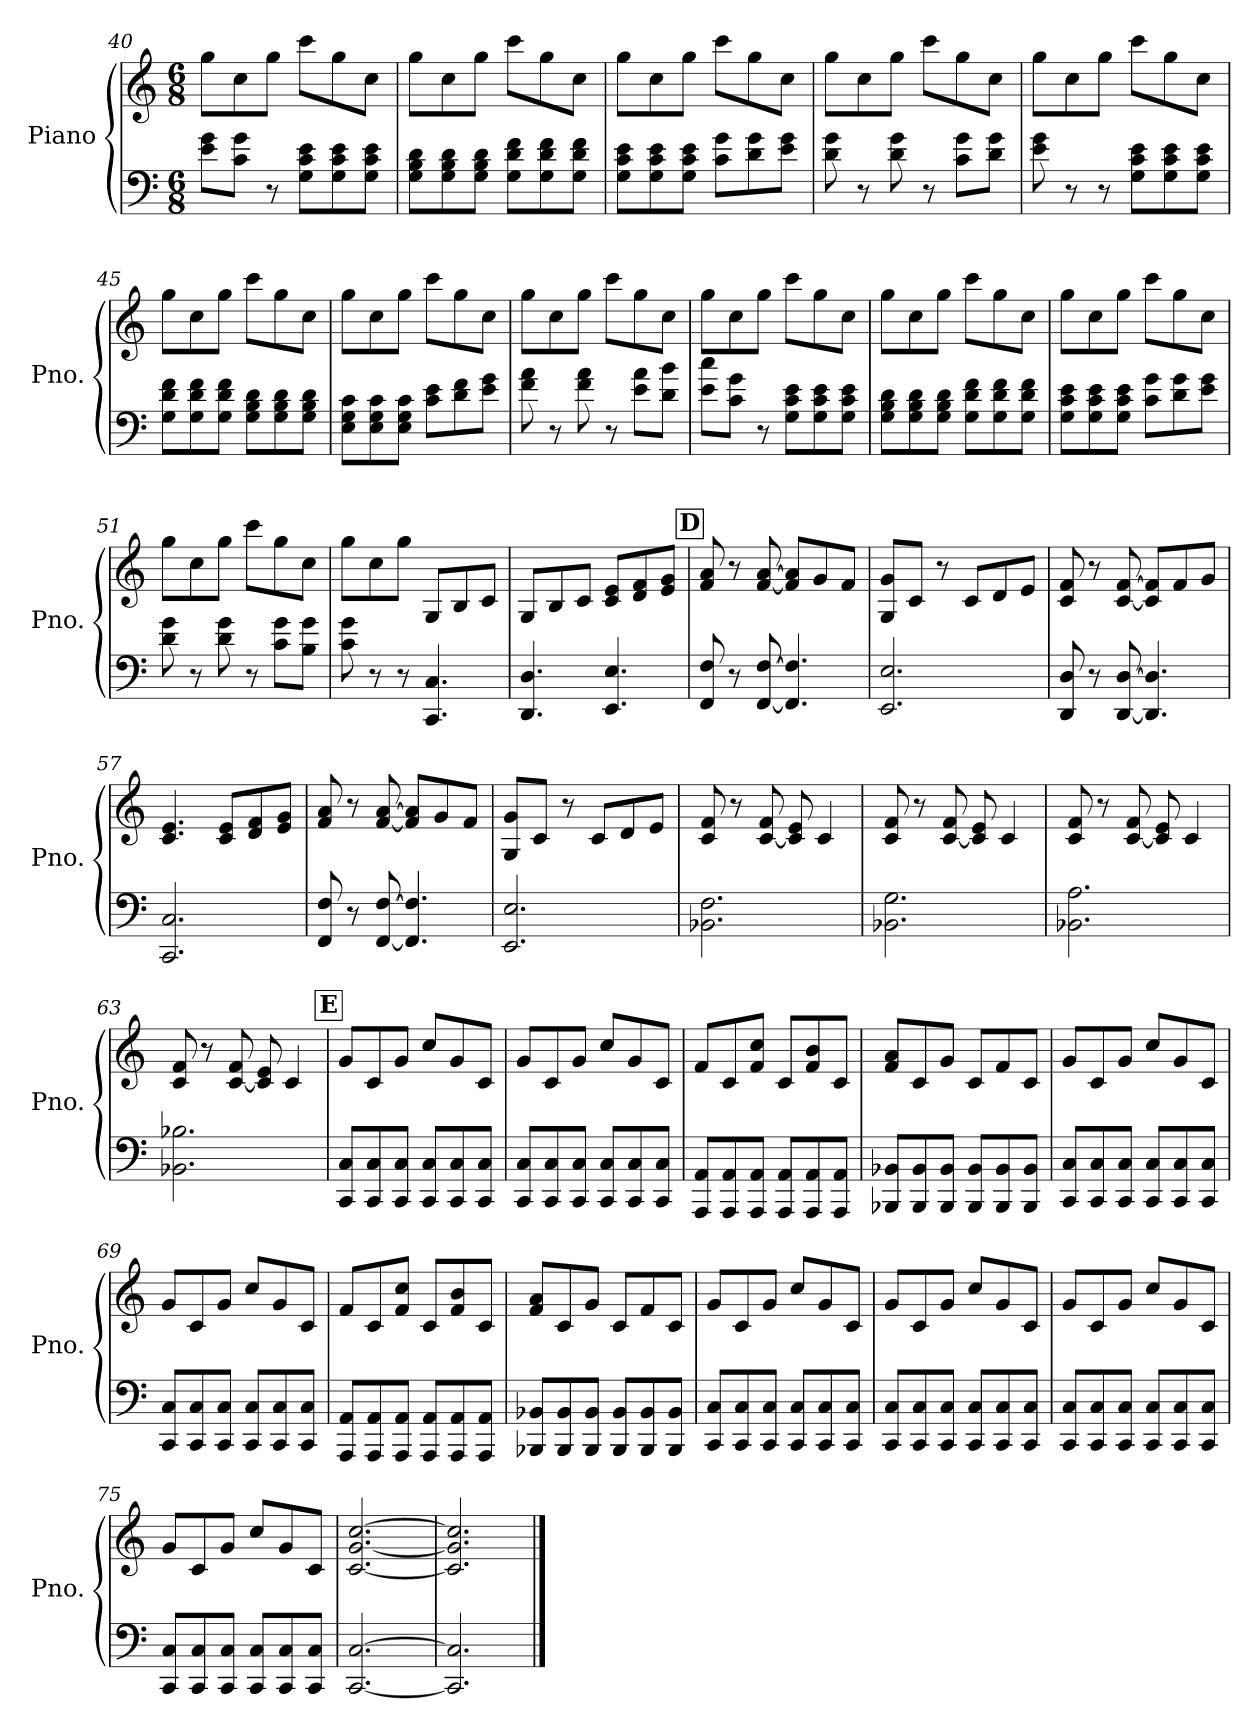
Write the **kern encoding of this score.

**kern	**kern
*part1	*part1
*staff2	*staff1
*I"Piano	*
*I'Pno.	*
*clefF4	*clefG2
*k[]	*k[]
*M6/8	*M6/8
=40	=40
8e\ 8g\L	8gg\L
8c\ 8g\J	8cc\
8r	8gg\J
8G\ 8c\ 8e\L	8ccc\L
8G\ 8c\ 8e\	8gg\
8G\ 8c\ 8e\J	8cc\J
=41	=41
8G\ 8B\ 8d\L	8gg\L
8G\ 8B\ 8d\	8cc\
8G\ 8B\ 8d\J	8gg\J
8G\ 8d\ 8f\L	8ccc\L
8G\ 8d\ 8f\	8gg\
8G\ 8d\ 8f\J	8cc\J
=42	=42
8G\ 8c\ 8e\L	8gg\L
8G\ 8c\ 8e\	8cc\
8G\ 8c\ 8e\J	8gg\J
8c\ 8g\L	8ccc\L
8d\ 8g\	8gg\
8e\ 8g\J	8cc\J
!!LO:LB:g=z
=43	=43
8d\ 8g\	8gg\L
8r	8cc\
8d\ 8g\	8gg\J
8r	8ccc\L
8c\ 8g\L	8gg\
8d\ 8g\J	8cc\J
=44	=44
8e\ 8g\	8gg\L
8r	8cc\
8r	8gg\J
8G\ 8c\ 8e\L	8ccc\L
8G\ 8c\ 8e\	8gg\
8G\ 8c\ 8e\J	8cc\J
=45	=45
8G\ 8d\ 8f\L	8gg\L
8G\ 8d\ 8f\	8cc\
8G\ 8d\ 8f\J	8gg\J
8G\ 8B\ 8d\L	8ccc\L
8G\ 8B\ 8d\	8gg\
8G\ 8B\ 8d\J	8cc\J
=46	=46
8E\ 8G\ 8c\L	8gg\L
8E\ 8G\ 8c\	8cc\
8E\ 8G\ 8c\J	8gg\J
8c\ 8e\L	8ccc\L
8d\ 8f\	8gg\
8e\ 8g\J	8cc\J
=47	=47
8f\ 8a\	8gg\L
8r	8cc\
8f\ 8a\	8gg\J
8r	8ccc\L
8e\ 8a\L	8gg\
8d\ 8b\J	8cc\J
=48	=48
8e\ 8cc\L	8gg\L
8c\ 8g\J	8cc\
8r	8gg\J
8G\ 8c\ 8e\L	8ccc\L
8G\ 8c\ 8e\	8gg\
8G\ 8c\ 8e\J	8cc\J
!!LO:LB:g=z
=49	=49
8G\ 8B\ 8d\L	8gg\L
8G\ 8B\ 8d\	8cc\
8G\ 8B\ 8d\J	8gg\J
8G\ 8d\ 8f\L	8ccc\L
8G\ 8d\ 8f\	8gg\
8G\ 8d\ 8f\J	8cc\J
=50	=50
8G\ 8c\ 8e\L	8gg\L
8G\ 8c\ 8e\	8cc\
8G\ 8c\ 8e\J	8gg\J
8c\ 8g\L	8ccc\L
8d\ 8g\	8gg\
8e\ 8g\J	8cc\J
=51	=51
8d\ 8g\	8gg\L
8r	8cc\
8d\ 8g\	8gg\J
8r	8ccc\L
8c\ 8g\L	8gg\
8B\ 8g\J	8cc\J
=52	=52
8c\ 8g\	8gg\L
8r	8cc\
8r	8gg\J
4.CC/ 4.C/	8G/L
.	8B/
.	8c/J
=53	=53
4.DD/ 4.D/	8G/L
.	8B/
.	8c/J
4.EE/ 4.E/	8c/ 8e/L
.	8d/ 8f/
.	8e/ 8g/J
!!LO:REH:place=s1:a:B:fs=14:t=D
=54	=54
8FF/ 8F/	8f/ 8a/
8r	8r
[8FF/ [8F/	[8f/ [8a/
4.FF/] 4.F/]	8f/] 8a/]L
.	8g/
.	8f/J
!!LO:LB:g=z
=55	=55
2.EE/ 2.E/	8G/ 8g/L
.	8c/J
.	8r
.	8c/L
.	8d/
.	8e/J
=56	=56
8DD/ 8D/	8c/ 8f/
8r	8r
[8DD/ [8D/	[8c/ [8f/
4.DD/] 4.D/]	8c/] 8f/]L
.	8f/
.	8g/J
=57	=57
2.CC/ 2.C/	4.c/ 4.e/
.	8c/ 8e/L
.	8d/ 8f/
.	8e/ 8g/J
=58	=58
8FF/ 8F/	8f/ 8a/
8r	8r
[8FF/ [8F/	[8f/ [8a/
4.FF/] 4.F/]	8f/] 8a/]L
.	8g/
.	8f/J
=59	=59
2.EE/ 2.E/	8G/ 8g/L
.	8c/J
.	8r
.	8c/L
.	8d/
.	8e/J
=60	=60
2.BB-X\ 2.F\	8c/ 8f/
.	8r
.	[8c/ 8f/
.	8c/] 8e/
.	4c/
!!LO:PB:g=z
=61	=61
2.BB-X\ 2.G\	8c/ 8f/
.	8r
.	[8c/ 8f/
.	8c/] 8e/
.	4c/
=62	=62
2.BB-X\ 2.A\	8c/ 8f/
.	8r
.	[8c/ 8f/
.	8c/] 8e/
.	4c/
=63	=63
2.BB-X\ 2.B-X\	8c/ 8f/
.	8r
.	[8c/ 8f/
.	8c/] 8e/
.	4c/
!!LO:REH:place=s1:a:B:fs=14:t=E
=64	=64
8CC/ 8C/L	8g/L
8CC/ 8C/	8c/
8CC/ 8C/J	8g/J
8CC/ 8C/L	8cc/L
8CC/ 8C/	8g/
8CC/ 8C/J	8c/J
=65	=65
8CC/ 8C/L	8g/L
8CC/ 8C/	8c/
8CC/ 8C/J	8g/J
8CC/ 8C/L	8cc/L
8CC/ 8C/	8g/
8CC/ 8C/J	8c/J
=66	=66
8AAA/ 8AA/L	8f/L
8AAA/ 8AA/	8c/
8AAA/ 8AA/J	8f/ 8cc/J
8AAA/ 8AA/L	8c/L
8AAA/ 8AA/	8f/ 8b/
8AAA/ 8AA/J	8c/J
!!LO:LB:g=z
=67	=67
8BBB-X/ 8BB-X/L	8f/ 8a/L
8BBB-/ 8BB-/	8c/
8BBB-/ 8BB-/J	8g/J
8BBB-/ 8BB-/L	8c/L
8BBB-/ 8BB-/	8f/
8BBB-/ 8BB-/J	8c/J
=68	=68
8CC/ 8C/L	8g/L
8CC/ 8C/	8c/
8CC/ 8C/J	8g/J
8CC/ 8C/L	8cc/L
8CC/ 8C/	8g/
8CC/ 8C/J	8c/J
=69	=69
8CC/ 8C/L	8g/L
8CC/ 8C/	8c/
8CC/ 8C/J	8g/J
8CC/ 8C/L	8cc/L
8CC/ 8C/	8g/
8CC/ 8C/J	8c/J
=70	=70
8AAA/ 8AA/L	8f/L
8AAA/ 8AA/	8c/
8AAA/ 8AA/J	8f/ 8cc/J
8AAA/ 8AA/L	8c/L
8AAA/ 8AA/	8f/ 8b/
8AAA/ 8AA/J	8c/J
=71	=71
8BBB-X/ 8BB-X/L	8f/ 8a/L
8BBB-/ 8BB-/	8c/
8BBB-/ 8BB-/J	8g/J
8BBB-/ 8BB-/L	8c/L
8BBB-/ 8BB-/	8f/
8BBB-/ 8BB-/J	8c/J
!!LO:LB:g=z
=72	=72
8CC/ 8C/L	8g/L
8CC/ 8C/	8c/
8CC/ 8C/J	8g/J
8CC/ 8C/L	8cc/L
8CC/ 8C/	8g/
8CC/ 8C/J	8c/J
=73	=73
8CC/ 8C/L	8g/L
8CC/ 8C/	8c/
8CC/ 8C/J	8g/J
8CC/ 8C/L	8cc/L
8CC/ 8C/	8g/
8CC/ 8C/J	8c/J
=74	=74
8CC/ 8C/L	8g/L
8CC/ 8C/	8c/
8CC/ 8C/J	8g/J
8CC/ 8C/L	8cc/L
8CC/ 8C/	8g/
8CC/ 8C/J	8c/J
=75	=75
8CC/ 8C/L	8g/L
8CC/ 8C/	8c/
8CC/ 8C/J	8g/J
8CC/ 8C/L	8cc/L
8CC/ 8C/	8g/
8CC/ 8C/J	8c/J
=76	=76
[2.CC/ [2.C/	[2.c/ [2.g/ [2.cc/
=77	=77
2.CC/] 2.C/]	2.c/] 2.g/] 2.cc/]
==	==
*-	*-
